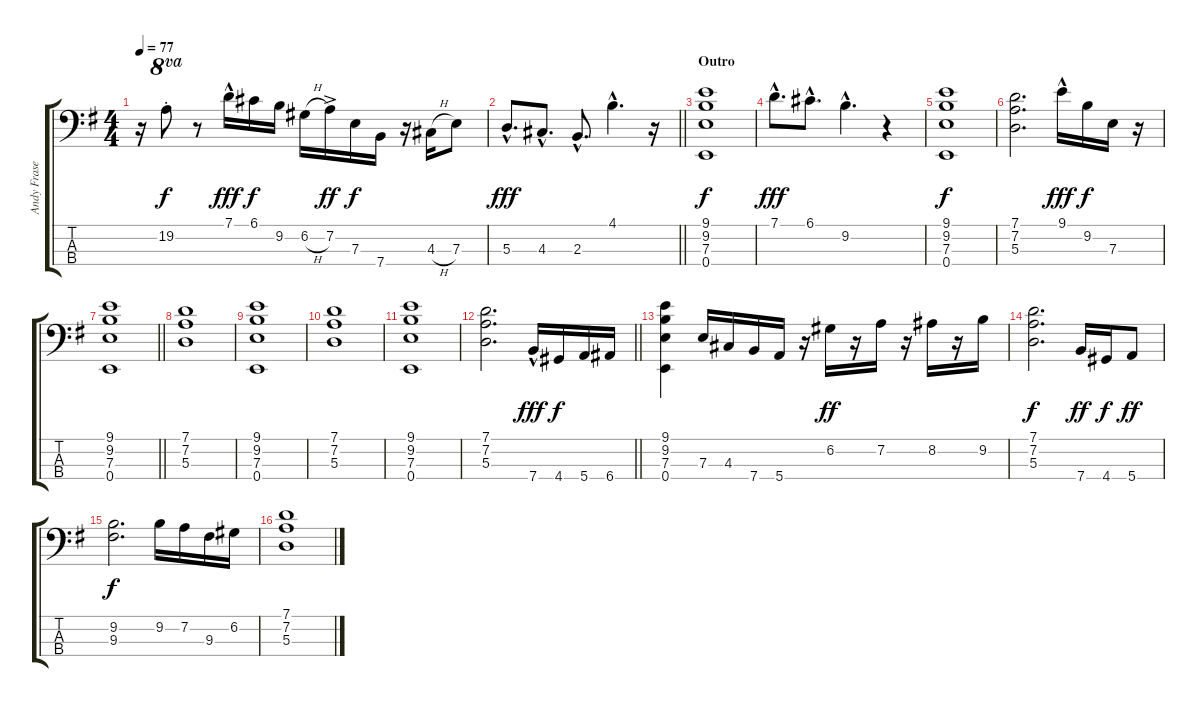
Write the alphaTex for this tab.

\track ("Andy Fraser" "Andy Frase") {instrument electricbassfinger}
\staff {score tabs}
\tuning (G2 D2 A1 E1) {hide}
\ts (4 4)
\tempo 77
\clef f4
\ks g
r.16{dy f} 19.2{st}.8{ot 8va} r.8 7.1{hac}.16{dy fff} 6.1.16{dy f} 9.2.16 6.2{h}.16 7.2{ac}.16{dy ff} 7.3.16{dy f} 7.4.16 r.16 4.3{h}.16 7.3.8 |
\barLineRight lightlight
5.3{hac}.8{d dy fff} 4.3{hac}.8{d} 2.3{hac}.8{d} 4.1{hac}.4{d} r.16 |
\section ("" "Outro")
(9.1 9.2 7.3 0.4).1{dy f} |
7.1{hac}.8{d dy fff} 6.1{hac}.8{d} 9.2{hac}.4{d} r.4 |
(9.1 9.2 7.3 0.4).1{dy f} |
(7.1 7.2 5.3).2{d} 9.1{hac}.16{dy fff} 9.2.16{dy f} 7.3.16 r.16 |
\barLineRight lightlight
(9.1 9.2 7.3 0.4).1 |
(7.1 7.2 5.3).1 |
(9.1 9.2 7.3 0.4).1{volume 5} |
(7.1 7.2 5.3).1 |
(9.1 9.2 7.3 0.4).1 |
\barLineRight lightlight
(7.1 7.2 5.3).2{d} 7.4{hac}.16{dy fff} 4.4.16{dy f} 5.4.16 6.4.16 |
(9.1 9.2 7.3 0.4).4{volume 0} 7.3.16 4.3.16 7.4.16 5.4.16 r.16 6.2.16{dy ff} r.16 7.2.16 r.16 8.2.16 r.16 9.2.16 |
(7.1 7.2 5.3).2{d dy f} 7.4.16{dy ff} 4.4.16{dy f} 5.4.8{dy ff} |
(9.2 9.3).2{d dy f} 9.2.16 7.2.16 9.3.16 6.2.16 |
(7.1 7.2 5.3).1
